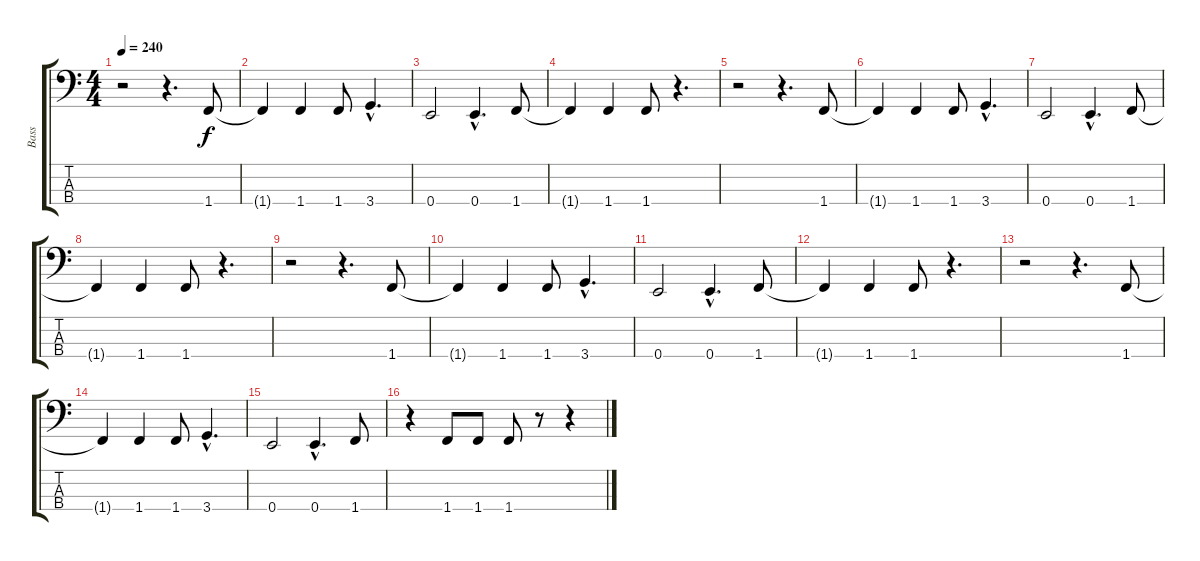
\track ("Bass" "Bass") {instrument electricbassfinger}
\staff {score tabs}
\tuning (G2 D2 A1 E1) {hide}
\ts (4 4)
\tempo 240
\clef f4
\ks c
r.2{dy f} r.4{d} 1.4.8 |
1.4{t}.4 1.4.4 1.4.8 3.4{hac}.4{d} |
0.4.2 0.4{hac}.4{d} 1.4.8 |
1.4{t}.4 1.4.4 1.4.8 r.4{d} |
r.2 r.4{d} 1.4.8 |
1.4{t}.4 1.4.4 1.4.8 3.4{hac}.4{d} |
0.4.2 0.4{hac}.4{d} 1.4.8 |
1.4{t}.4 1.4.4 1.4.8 r.4{d} |
r.2 r.4{d} 1.4.8 |
1.4{t}.4 1.4.4 1.4.8 3.4{hac}.4{d} |
0.4.2 0.4{hac}.4{d} 1.4.8 |
1.4{t}.4 1.4.4 1.4.8 r.4{d} |
r.2 r.4{d} 1.4.8 |
1.4{t}.4 1.4.4 1.4.8 3.4{hac}.4{d} |
0.4.2 0.4{hac}.4{d} 1.4.8 |
r.4 1.4.8 1.4.8 1.4.8 r.8 r.4
